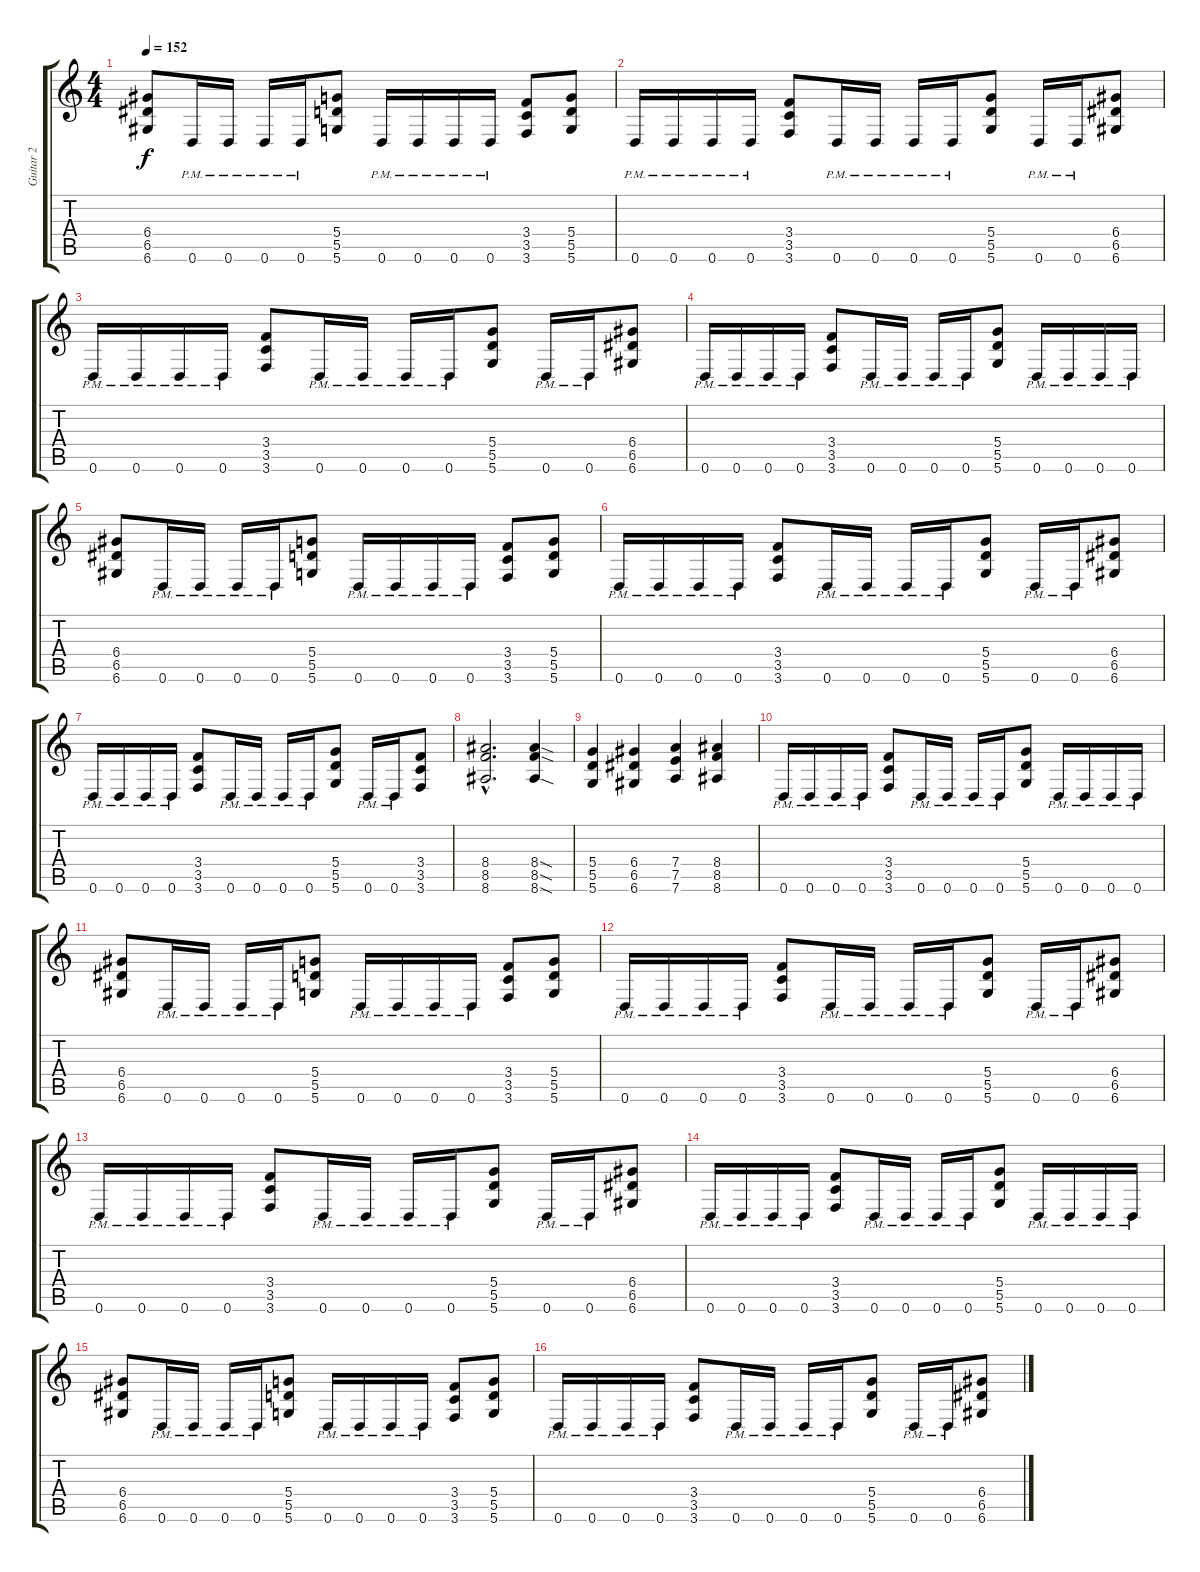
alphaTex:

\track ("Guitar 2" "Guitar 2") {instrument distortionguitar}
\staff {score tabs}
\tuning (E4 B3 G3 D3 A2 D2) {hide}
\ts (4 4)
\tempo 152
\clef g2
\ks c
(6.4 6.5 6.6).8{dy f} 0.6{pm}.16 0.6{pm}.16 0.6{pm}.16 0.6{pm}.16 (5.4 5.5 5.6).8 0.6{pm}.16 0.6{pm}.16 0.6{pm}.16 0.6{pm}.16 (3.4 3.5 3.6).8 (5.4 5.5 5.6).8 |
0.6{pm}.16 0.6{pm}.16 0.6{pm}.16 0.6{pm}.16 (3.4 3.5 3.6).8 0.6{pm}.16 0.6{pm}.16 0.6{pm}.16 0.6{pm}.16 (5.4 5.5 5.6).8 0.6{pm}.16 0.6{pm}.16 (6.4 6.5 6.6).8 |
0.6{pm}.16 0.6{pm}.16 0.6{pm}.16 0.6{pm}.16 (3.4 3.5 3.6).8 0.6{pm}.16 0.6{pm}.16 0.6{pm}.16 0.6{pm}.16 (5.4 5.5 5.6).8 0.6{pm}.16 0.6{pm}.16 (6.4 6.5 6.6).8 |
0.6{pm}.16 0.6{pm}.16 0.6{pm}.16 0.6{pm}.16 (3.4 3.5 3.6).8 0.6{pm}.16 0.6{pm}.16 0.6{pm}.16 0.6{pm}.16 (5.4 5.5 5.6).8 0.6{pm}.16 0.6{pm}.16 0.6{pm}.16 0.6{pm}.16 |
(6.4 6.5 6.6).8 0.6{pm}.16 0.6{pm}.16 0.6{pm}.16 0.6{pm}.16 (5.4 5.5 5.6).8 0.6{pm}.16 0.6{pm}.16 0.6{pm}.16 0.6{pm}.16 (3.4 3.5 3.6).8 (5.4 5.5 5.6).8 |
0.6{pm}.16 0.6{pm}.16 0.6{pm}.16 0.6{pm}.16 (3.4 3.5 3.6).8 0.6{pm}.16 0.6{pm}.16 0.6{pm}.16 0.6{pm}.16 (5.4 5.5 5.6).8 0.6{pm}.16 0.6{pm}.16 (6.4 6.5 6.6).8 |
0.6{pm}.16 0.6{pm}.16 0.6{pm}.16 0.6{pm}.16 (3.4 3.5 3.6).8 0.6{pm}.16 0.6{pm}.16 0.6{pm}.16 0.6{pm}.16 (5.4 5.5 5.6).8 0.6{pm}.16 0.6{pm}.16 (3.4 3.5 3.6).8 |
(8.4{hac} 8.5{hac} 8.6{hac}).2{d} (8.4{sod} 8.5{sod} 8.6{sod}).4 |
(5.4 5.5 5.6).4 (6.4 6.5 6.6).4 (7.4 7.5 7.6).4 (8.4 8.5 8.6).4 |
0.6{pm}.16 0.6{pm}.16 0.6{pm}.16 0.6{pm}.16 (3.4 3.5 3.6).8 0.6{pm}.16 0.6{pm}.16 0.6{pm}.16 0.6{pm}.16 (5.4 5.5 5.6).8 0.6{pm}.16 0.6{pm}.16 0.6{pm}.16 0.6{pm}.16 |
(6.4 6.5 6.6).8 0.6{pm}.16 0.6{pm}.16 0.6{pm}.16 0.6{pm}.16 (5.4 5.5 5.6).8 0.6{pm}.16 0.6{pm}.16 0.6{pm}.16 0.6{pm}.16 (3.4 3.5 3.6).8 (5.4 5.5 5.6).8 |
0.6{pm}.16 0.6{pm}.16 0.6{pm}.16 0.6{pm}.16 (3.4 3.5 3.6).8 0.6{pm}.16 0.6{pm}.16 0.6{pm}.16 0.6{pm}.16 (5.4 5.5 5.6).8 0.6{pm}.16 0.6{pm}.16 (6.4 6.5 6.6).8 |
0.6{pm}.16 0.6{pm}.16 0.6{pm}.16 0.6{pm}.16 (3.4 3.5 3.6).8 0.6{pm}.16 0.6{pm}.16 0.6{pm}.16 0.6{pm}.16 (5.4 5.5 5.6).8 0.6{pm}.16 0.6{pm}.16 (6.4 6.5 6.6).8 |
0.6{pm}.16 0.6{pm}.16 0.6{pm}.16 0.6{pm}.16 (3.4 3.5 3.6).8 0.6{pm}.16 0.6{pm}.16 0.6{pm}.16 0.6{pm}.16 (5.4 5.5 5.6).8 0.6{pm}.16 0.6{pm}.16 0.6{pm}.16 0.6{pm}.16 |
(6.4 6.5 6.6).8 0.6{pm}.16 0.6{pm}.16 0.6{pm}.16 0.6{pm}.16 (5.4 5.5 5.6).8 0.6{pm}.16 0.6{pm}.16 0.6{pm}.16 0.6{pm}.16 (3.4 3.5 3.6).8 (5.4 5.5 5.6).8 |
0.6{pm}.16 0.6{pm}.16 0.6{pm}.16 0.6{pm}.16 (3.4 3.5 3.6).8 0.6{pm}.16 0.6{pm}.16 0.6{pm}.16 0.6{pm}.16 (5.4 5.5 5.6).8 0.6{pm}.16 0.6{pm}.16 (6.4 6.5 6.6).8
